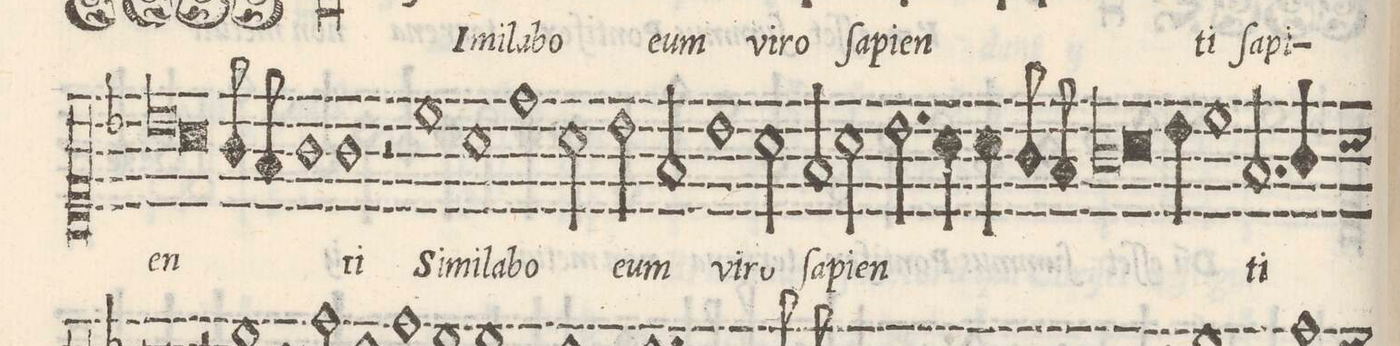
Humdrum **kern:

**kern	**text
*I"CANTVS	*
*clefC1	*
*k[b-]	*
*met(C|)	*
*M2/1	*
*lig	*
1b-	-en-
*col	*
2.a	.
*Xlig	*
8g/	.
8f/	.
*Xcol	*
=9-	=9-
1g	.
1g	ti
=10-	=10-
2r	.
1cc\	Si-
1a\	-mi-
=11-	=11-
1dd\	-la-
2a\	-bo
=12-	=12-
2b-\	e-
2f/	-um
1b-	vi-
=13-	=13-
2a\	-ro
2f/	ſa-
2a\	-pi-
2.b-\	-en-
=14-	=14-
4a\	.
4a\	.
8g/	.
8f/	.
*lig	*
1g	.
=15-	=15-
*col	*
2.a	.
*Xlig	*
4b-\	.
*Xcol	*
1cc	.
=16-	=16-
2.f/	ti
4g/	.
*custos:a	*
*-	*-
